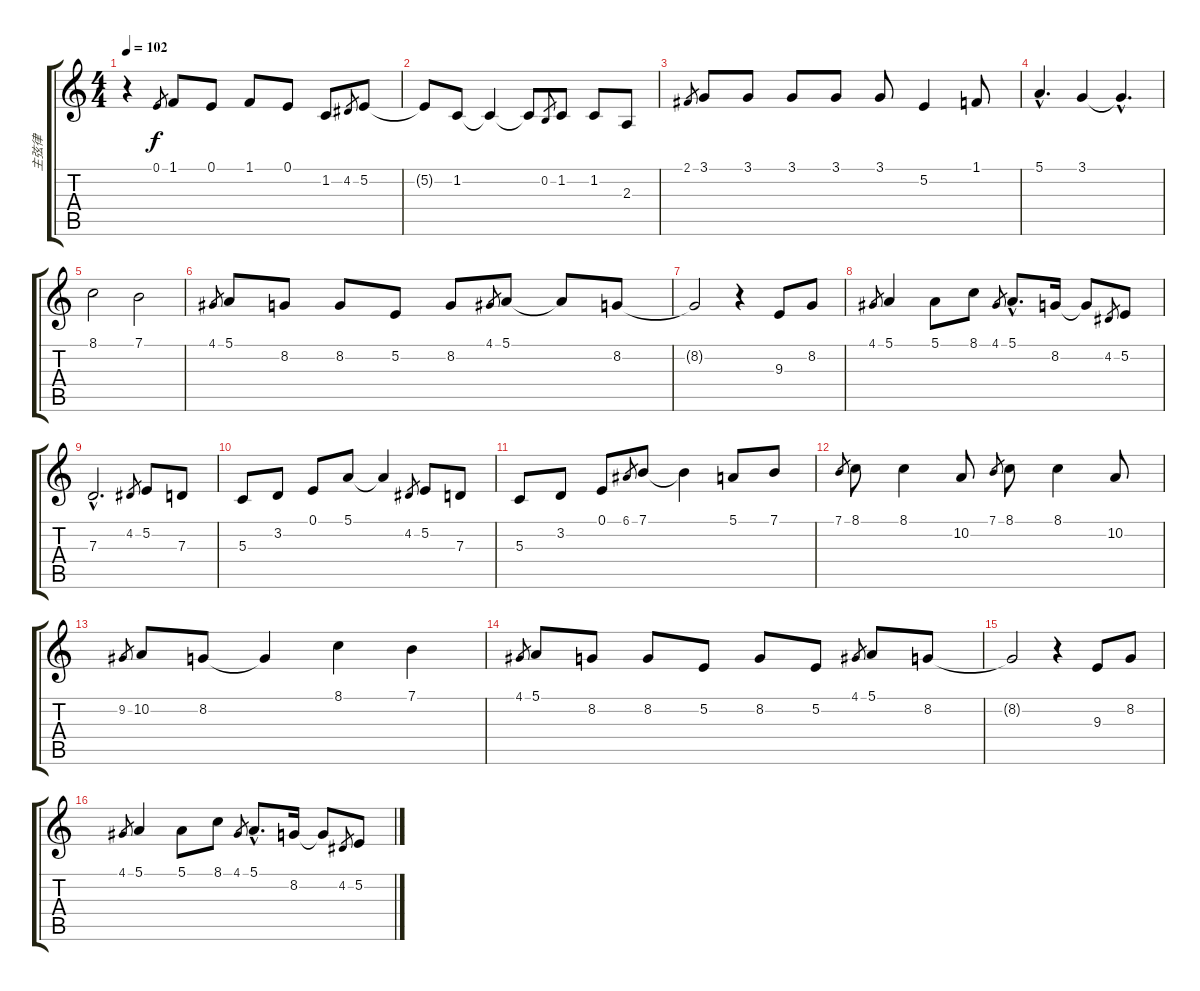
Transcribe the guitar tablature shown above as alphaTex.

\track ("主弦律" "主弦律") {instrument clarinet}
\staff {score tabs}
\tuning (E4 B3 G3 D3 A2 E2) {hide}
\ts (4 4)
\tempo 102
\clef g2
\ks c
r.4{dy f} 0.1.8{gr} 1.1.8 0.1.8 1.1.8 0.1.8 1.2.8 4.2.8{gr} 5.2.8 |
5.2{t}.8 1.2.8 1.2{t}.4 1.2{t}.8 0.2.8{gr} 1.2.8 1.2.8 2.3.8 |
2.1.8{gr} 3.1.8 3.1.8 3.1.8 3.1.8 3.1.8 5.2.4 1.1.8 |
5.1{hac}.4{d} 3.1.4 3.1{hac t}.4{d} |
8.1.2 7.1.2 |
4.1.8{gr} 5.1.8 8.2.8 8.2.8 5.2.8 8.2.8 4.1.8{gr} 5.1.8 5.1{t}.8 8.2.8 |
8.2{t}.2 r.4 9.3.8 8.2.8 |
4.1.8{gr} 5.1.4 5.1.8 8.1.8 4.1.8{gr} 5.1{hac}.8{d} 8.2.16 8.2{t}.8 4.2.8{gr} 5.2.8 |
7.3{hac}.2{d} 4.2.8{gr} 5.2.8 7.3.8 |
5.3.8 3.2.8 0.1.8 5.1.8 5.1{t}.4 4.2.8{gr} 5.2.8 7.3.8 |
5.3.8 3.2.8 0.1.8 6.1.8{gr} 7.1.8 7.1{t}.4 5.1.8 7.1.8 |
7.1.8{gr} 8.1.8 8.1.4 10.2.8 7.1.8{gr} 8.1.8 8.1.4 10.2.8 |
9.2.8{gr} 10.2.8 8.2.8 8.2{t}.4 8.1.4 7.1.4 |
4.1.8{gr} 5.1.8 8.2.8 8.2.8 5.2.8 8.2.8 5.2.8 4.1.8{gr} 5.1.8 8.2.8 |
8.2{t}.2 r.4 9.3.8 8.2.8 |
4.1.8{gr} 5.1.4 5.1.8 8.1.8 4.1.8{gr} 5.1{hac}.8{d} 8.2.16 8.2{t}.8 4.2.8{gr} 5.2.8
